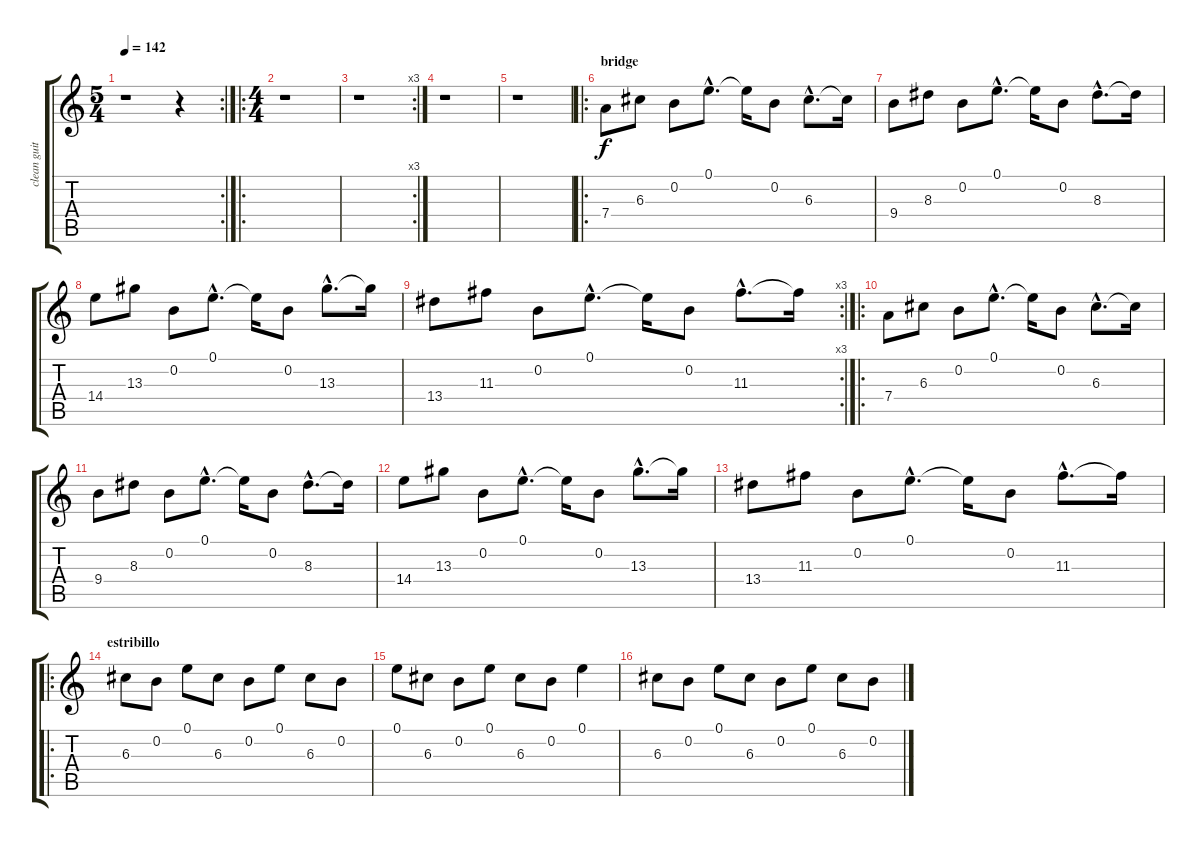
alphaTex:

\track ("clean guitar" "clean guit") {instrument electricguitarclean}
\staff {score tabs}
\tuning (E4 B3 G3 D3 A2 E2) {hide}
\rc 2
\ts (5 4)
\tempo 142
\clef g2
\ks c
r.1{dy f} r.4 |
\ro
\ts (4 4)
r.1 |
\rc 3
r.1 |
r.1 |
r.1 |
\ro
\section ("" "bridge")
7.4.8 6.3.8 0.2.8 0.1{hac}.8{d} 0.1{t}.16 0.2.8 6.3{hac}.8{d} 6.3{t}.16 |
9.4.8 8.3.8 0.2.8 0.1{hac}.8{d} 0.1{t}.16 0.2.8 8.3{hac}.8{d} 8.3{t}.16 |
14.4.8 13.3.8 0.2.8 0.1{hac}.8{d} 0.1{t}.16 0.2.8 13.3{hac}.8{d} 13.3{t}.16 |
\rc 3
13.4.8 11.3.8 0.2.8 0.1{hac}.8{d} 0.1{t}.16 0.2.8 11.3{hac}.8{d} 11.3{t}.16 |
\ro
7.4.8 6.3.8 0.2.8 0.1{hac}.8{d} 0.1{t}.16 0.2.8 6.3{hac}.8{d} 6.3{t}.16 |
9.4.8 8.3.8 0.2.8 0.1{hac}.8{d} 0.1{t}.16 0.2.8 8.3{hac}.8{d} 8.3{t}.16 |
14.4.8 13.3.8 0.2.8 0.1{hac}.8{d} 0.1{t}.16 0.2.8 13.3{hac}.8{d} 13.3{t}.16 |
13.4.8 11.3.8 0.2.8 0.1{hac}.8{d} 0.1{t}.16 0.2.8 11.3{hac}.8{d} 11.3{t}.16 |
\ro
\section ("" "estribillo")
6.3.8 0.2.8 0.1.8 6.3.8 0.2.8 0.1.8 6.3.8 0.2.8 |
0.1.8 6.3.8 0.2.8 0.1.8 6.3.8 0.2.8 0.1.4 |
6.3.8 0.2.8 0.1.8 6.3.8 0.2.8 0.1.8 6.3.8 0.2.8
